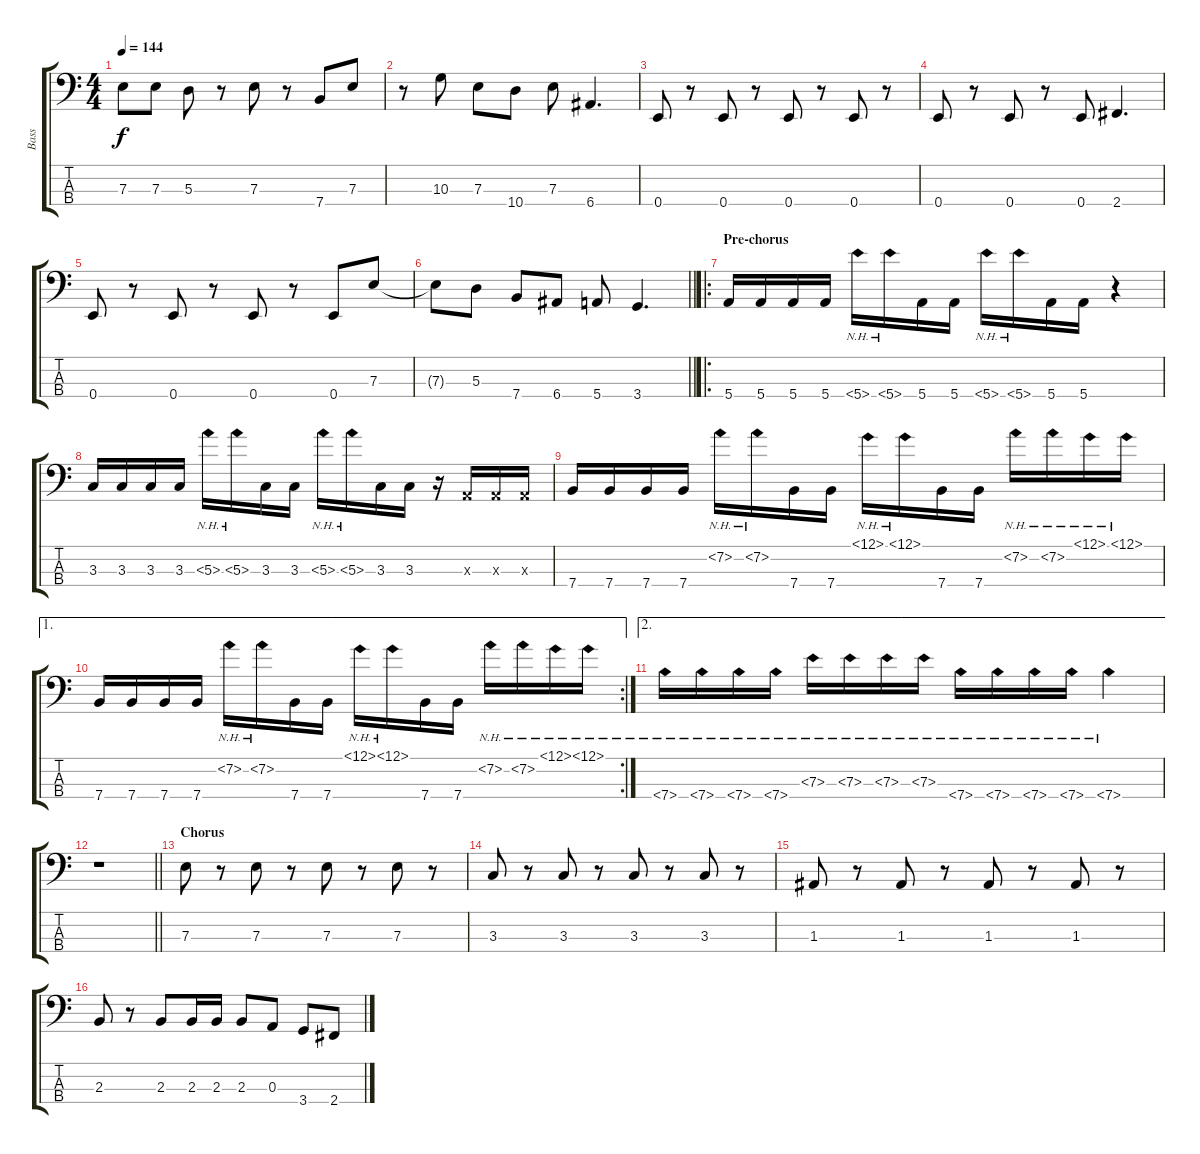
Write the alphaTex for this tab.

\track ("Bass" "Bass") {instrument electricbassfinger}
\staff {score tabs}
\tuning (G2 D2 A1 E1) {hide}
\ts (4 4)
\tempo 144
\clef f4
\ks c
7.3.8{dy f} 7.3.8 5.3.8 r.8 7.3.8 r.8 7.4.8 7.3.8 |
r.8 10.3.8 7.3.8 10.4.8 7.3.8 6.4.4{d} |
0.4.8 r.8 0.4.8 r.8 0.4.8 r.8 0.4.8 r.8 |
0.4.8 r.8 0.4.8 r.8 0.4.8 2.4.4{d} |
0.4.8 r.8 0.4.8 r.8 0.4.8 r.8 0.4.8 7.3.8 |
\barLineRight lightlight
7.3{t}.8 5.3.8 7.4.8 6.4.8 5.4.8 3.4.4{d} |
\ro
\section ("" "Pre-chorus")
5.4.16 5.4.16 5.4.16 5.4.16 5.4{nh}.16 5.4{nh}.16 5.4.16 5.4.16 5.4{nh}.16 5.4{nh}.16 5.4.16 5.4.16 r.4 |
3.3.16 3.3.16 3.3.16 3.3.16 5.3{nh}.16 5.3{nh}.16 3.3.16 3.3.16 5.3{nh}.16 5.3{nh}.16 3.3.16 3.3.16 r.16 0.3{x}.16 0.3{x}.16 0.3{x}.16 |
7.4.16 7.4.16 7.4.16 7.4.16 7.2{nh}.16 7.2{nh}.16 7.4.16 7.4.16 12.1{nh}.16 12.1{nh}.16 7.4.16 7.4.16 7.2{nh}.16 7.2{nh}.16 12.1{nh}.16 12.1{nh}.16 |
\ae 1
\rc 2
7.4.16 7.4.16 7.4.16 7.4.16 7.2{nh}.16 7.2{nh}.16 7.4.16 7.4.16 12.1{nh}.16 12.1{nh}.16 7.4.16 7.4.16 7.2{nh}.16 7.2{nh}.16 12.1{nh}.16 12.1{nh}.16 |
\ae 2
7.4{nh}.16 7.4{nh}.16 7.4{nh}.16 7.4{nh}.16 7.3{nh}.16 7.3{nh}.16 7.3{nh}.16 7.3{nh}.16 7.4{nh}.16 7.4{nh}.16 7.4{nh}.16 7.4{nh}.16 7.4{nh}.4 |
\barLineRight lightlight
r.1 |
\section ("" "Chorus")
7.3.8 r.8 7.3.8 r.8 7.3.8 r.8 7.3.8 r.8 |
3.3.8 r.8 3.3.8 r.8 3.3.8 r.8 3.3.8 r.8 |
1.3.8 r.8 1.3.8 r.8 1.3.8 r.8 1.3.8 r.8 |
2.3.8 r.8 2.3.8 2.3.16 2.3.16 2.3.8 0.3.8 3.4.8 2.4.8
